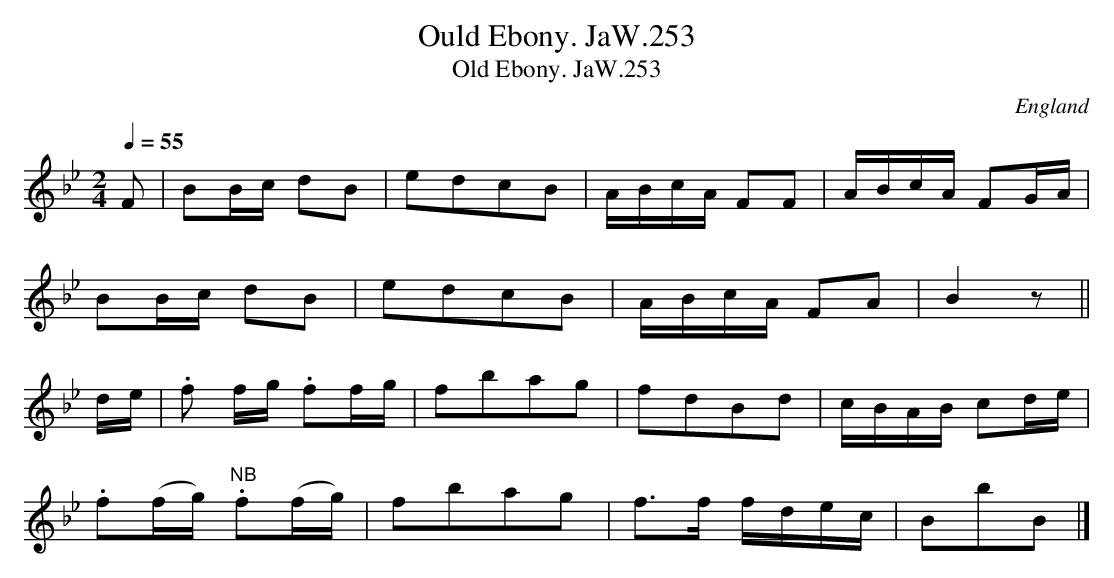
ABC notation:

X:1
T:Ould Ebony. JaW.253
T:Old Ebony. JaW.253
M:2/4
L:1/8
Q:1/4=55
O:England
K:Bb major
F|BB/c/ dB|edcB|A/B/c/A/ FF|A/B/c/A/ FG/A/|!
BB/c/ dB|edcB|A/B/c/A/ FA|B2z||!
d/e/|.f f/g/ .ff/g/|fbag|fdBd|c/B/A/B/ cd/e/|!
.f(f/g/) "NB".f(f/g/)|fbag|f>f f/d/e/c/|BbB|]
